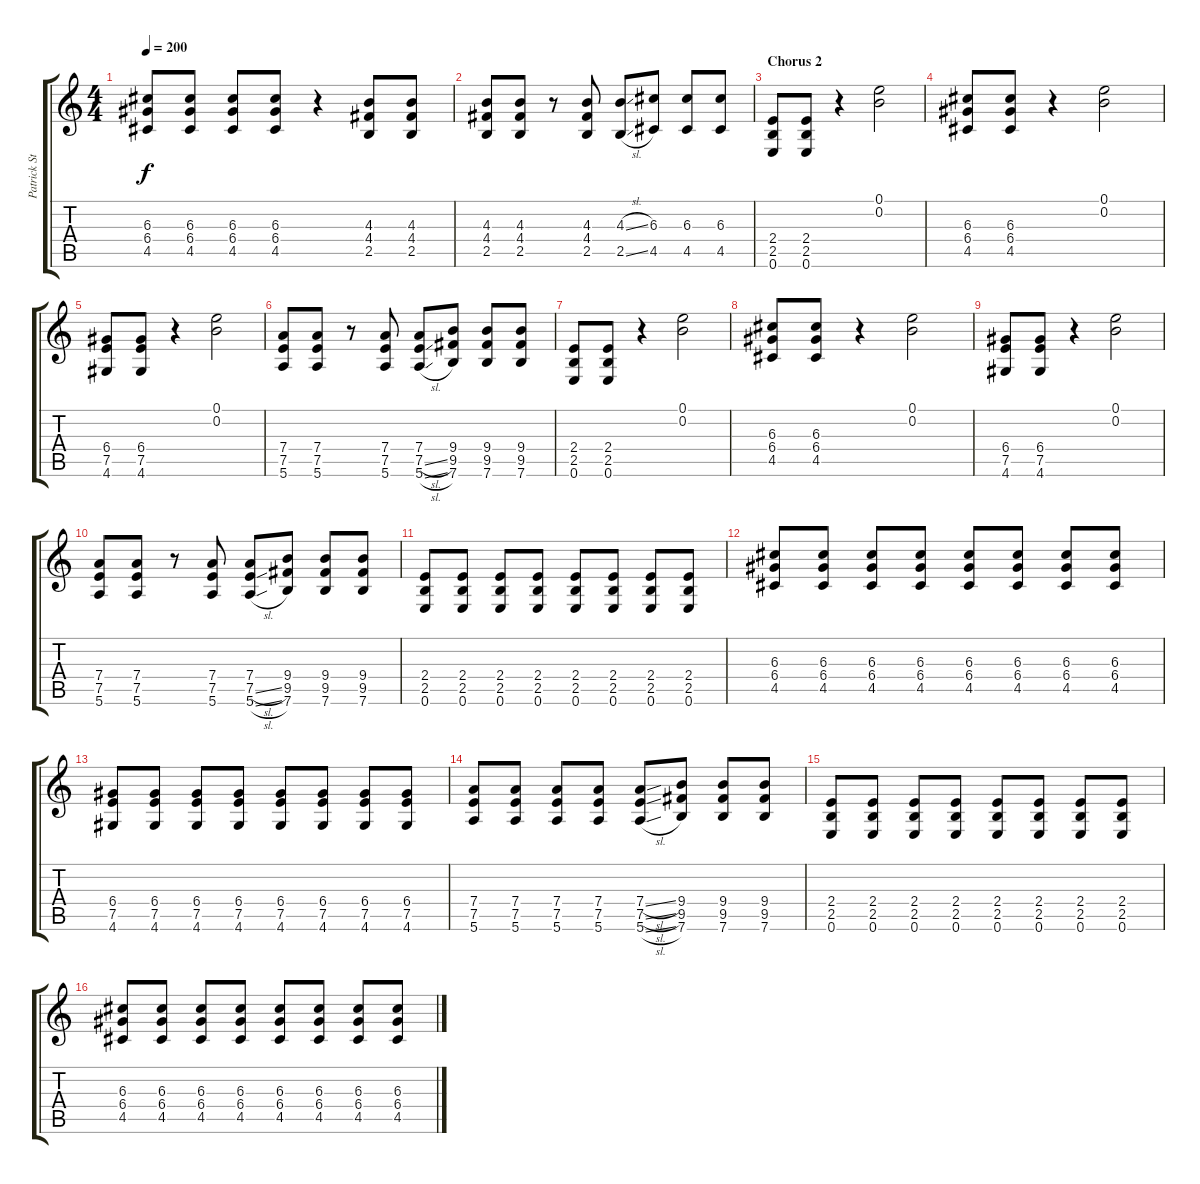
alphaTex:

\track ("Patrick Stumph (Rythmn Guitar)" "Patrick St") {instrument overdrivenguitar}
\staff {score tabs}
\tuning (E4 B3 G3 D3 A2 E2) {hide}
\ts (4 4)
\tempo 200
\clef g2
\ks c
(6.3 6.4 4.5).8{dy f} (6.3 6.4 4.5).8 (6.3 6.4 4.5).8 (6.3 6.4 4.5).8 r.4 (4.3 4.4 2.5).8 (4.3 4.4 2.5).8 |
(4.3 4.4 2.5).8 (4.3 4.4 2.5).8 r.8 (4.3 4.4 2.5).8 (4.3{sl} 2.5{sl}).8 (6.3 4.5).8 (6.3 4.5).8 (6.3 4.5).8 |
\section ("" "Chorus 2")
(2.4 2.5 0.6).8 (2.4 2.5 0.6).8 r.4 (0.1 0.2).2 |
(6.3 6.4 4.5).8 (6.3 6.4 4.5).8 r.4 (0.1 0.2).2 |
(6.4 7.5 4.6).8 (6.4 7.5 4.6).8 r.4 (0.1 0.2).2 |
(7.4 7.5 5.6).8 (7.4 7.5 5.6).8 r.8 (7.4 7.5 5.6).8 (7.4 7.5{sl} 5.6{sl}).8 (9.4 9.5 7.6).8 (9.4 9.5 7.6).8 (9.4 9.5 7.6).8 |
(2.4 2.5 0.6).8 (2.4 2.5 0.6).8 r.4 (0.1 0.2).2 |
(6.3 6.4 4.5).8 (6.3 6.4 4.5).8 r.4 (0.1 0.2).2 |
(6.4 7.5 4.6).8 (6.4 7.5 4.6).8 r.4 (0.1 0.2).2 |
(7.4 7.5 5.6).8 (7.4 7.5 5.6).8 r.8 (7.4 7.5 5.6).8 (7.4 7.5{sl} 5.6{sl}).8 (9.4 9.5 7.6).8 (9.4 9.5 7.6).8 (9.4 9.5 7.6).8 |
(2.4 2.5 0.6).8 (2.4 2.5 0.6).8 (2.4 2.5 0.6).8 (2.4 2.5 0.6).8 (2.4 2.5 0.6).8 (2.4 2.5 0.6).8 (2.4 2.5 0.6).8 (2.4 2.5 0.6).8 |
(6.3 6.4 4.5).8 (6.3 6.4 4.5).8 (6.3 6.4 4.5).8 (6.3 6.4 4.5).8 (6.3 6.4 4.5).8 (6.3 6.4 4.5).8 (6.3 6.4 4.5).8 (6.3 6.4 4.5).8 |
(6.4 7.5 4.6).8 (6.4 7.5 4.6).8 (6.4 7.5 4.6).8 (6.4 7.5 4.6).8 (6.4 7.5 4.6).8 (6.4 7.5 4.6).8 (6.4 7.5 4.6).8 (6.4 7.5 4.6).8 |
(7.4 7.5 5.6).8 (7.4 7.5 5.6).8 (7.4 7.5 5.6).8 (7.4 7.5 5.6).8 (7.4{sl} 7.5{sl} 5.6{sl}).8 (9.4 9.5 7.6).8 (9.4 9.5 7.6).8 (9.4 9.5 7.6).8 |
(2.4 2.5 0.6).8 (2.4 2.5 0.6).8 (2.4 2.5 0.6).8 (2.4 2.5 0.6).8 (2.4 2.5 0.6).8 (2.4 2.5 0.6).8 (2.4 2.5 0.6).8 (2.4 2.5 0.6).8 |
(6.3 6.4 4.5).8 (6.3 6.4 4.5).8 (6.3 6.4 4.5).8 (6.3 6.4 4.5).8 (6.3 6.4 4.5).8 (6.3 6.4 4.5).8 (6.3 6.4 4.5).8 (6.3 6.4 4.5).8
